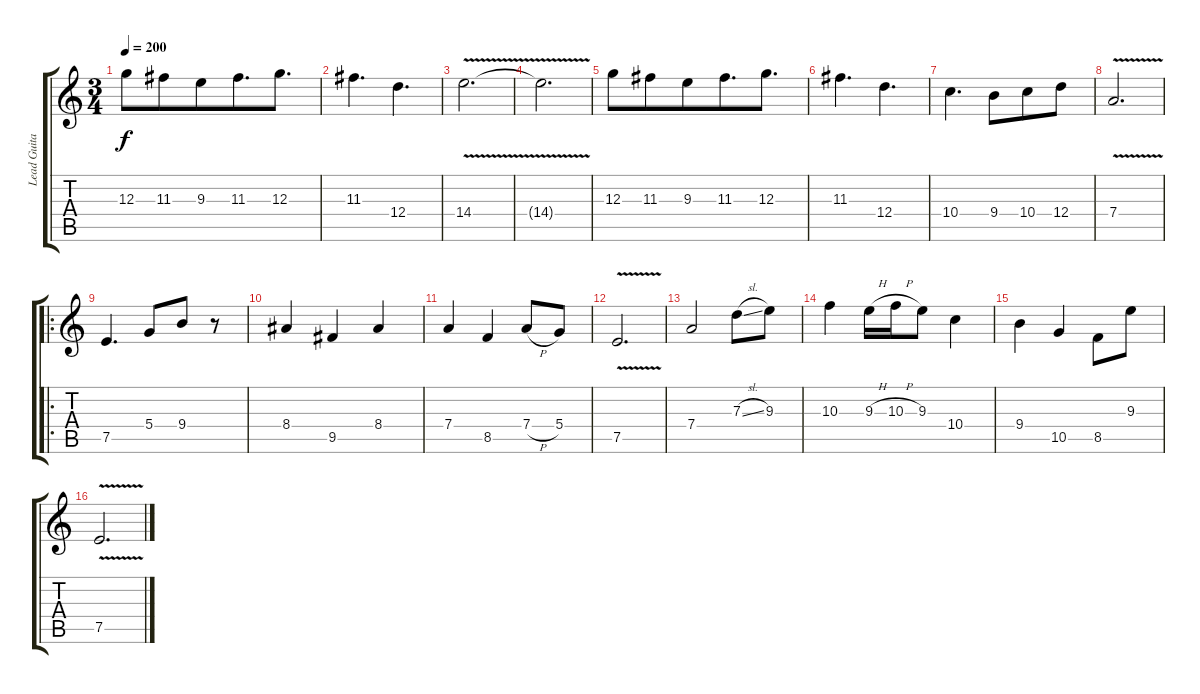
\track ("Lead Guitar" "Lead Guita") {instrument overdrivenguitar}
\staff {score tabs}
\tuning (E4 B3 G3 D3 A2 E2) {hide}
\ts (3 4)
\tempo 200
\clef g2
\ks c
12.3.8{dy f} 11.3.8{beam merge} 9.3.8 11.3.8{d beam merge} 12.3.8{d} |
11.3.4{d} 12.4.4{d} |
14.4{v}.2{d} |
14.4{v t}.2{d} |
12.3.8 11.3.8{beam merge} 9.3.8 11.3.8{d beam merge} 12.3.8{d} |
11.3.4{d} 12.4.4{d} |
10.4.4{d} 9.4.8{beam merge} 10.4.8 12.4.8 |
7.4{v}.2{d} |
\ro
7.5.4{d} 5.4.8{beam merge} 9.4.8 r.8 |
8.4.4 9.5.4 8.4.4 |
7.4.4 8.5.4 7.4{h}.8 5.4.8 |
7.5{v}.2{d} |
7.4.2 7.3{sl}.8 9.3.8 |
10.3.4 9.3{h}.16 10.3{h}.16 9.3.8 10.4.4 |
9.4.4 10.5.4 8.5.8 9.3.8 |
7.5{v}.2{d}
